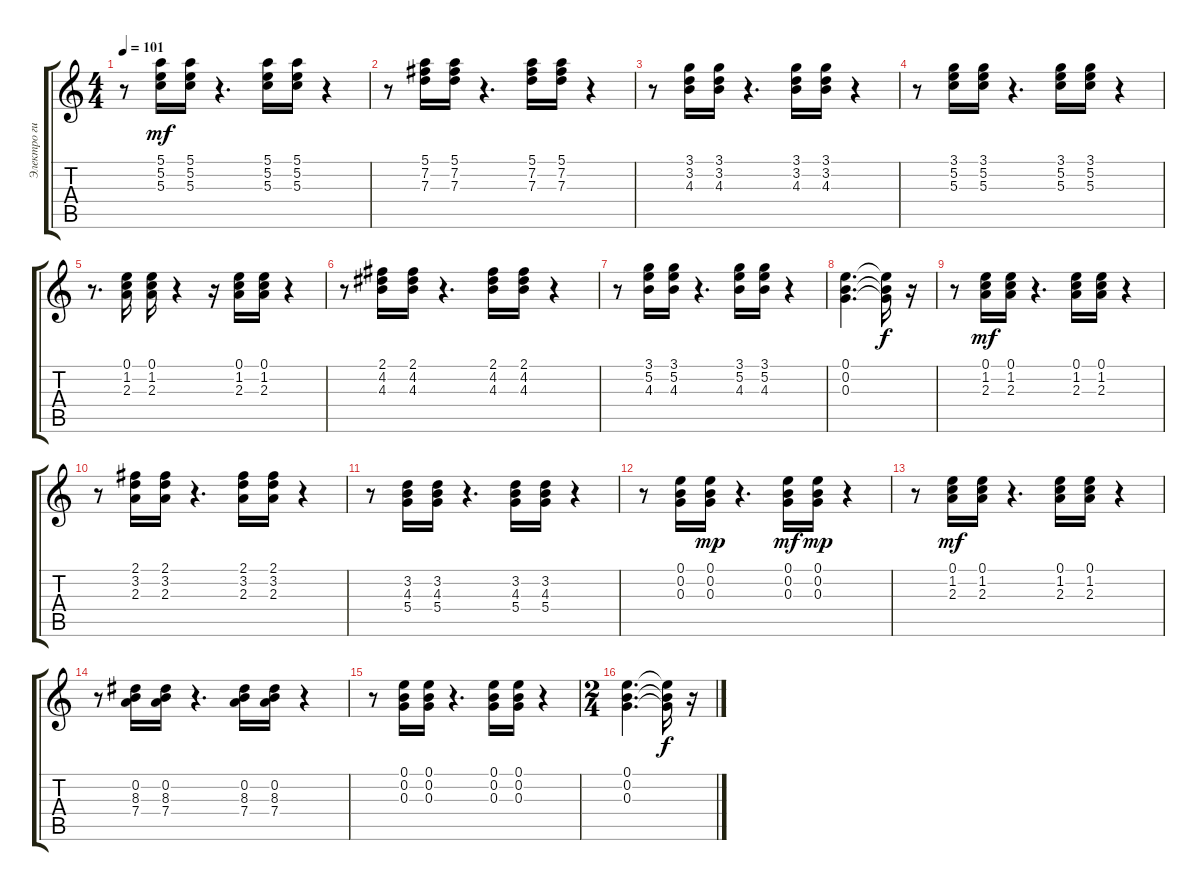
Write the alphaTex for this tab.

\track ("Электро гитара 2" "Электро ги") {instrument electricguitarmuted}
\staff {score tabs}
\tuning (E4 B3 G3 D3 A2 E2) {hide}
\ts (4 4)
\tempo 101
\clef g2
\ks c
r.8{dy mf} (5.1 5.2 5.3).16 (5.1 5.2 5.3).16 r.4{d} (5.1 5.2 5.3).16 (5.1 5.2 5.3).16 r.4 |
r.8 (5.1 7.2 7.3).16 (5.1 7.2 7.3).16 r.4{d} (5.1 7.2 7.3).16 (5.1 7.2 7.3).16 r.4 |
r.8 (3.1 3.2 4.3).16 (3.1 3.2 4.3).16 r.4{d} (3.1 3.2 4.3).16 (3.1 3.2 4.3).16 r.4 |
r.8 (3.1 5.2 5.3).16 (3.1 5.2 5.3).16 r.4{d} (3.1 5.2 5.3).16 (3.1 5.2 5.3).16 r.4 |
r.8{d} (0.1 1.2 2.3).16 (0.1 1.2 2.3).16 r.4 r.16 (0.1 1.2 2.3).16 (0.1 1.2 2.3).16 r.4 |
r.8 (2.1 4.2 4.3).16 (2.1 4.2 4.3).16 r.4{d} (2.1 4.2 4.3).16 (2.1 4.2 4.3).16 r.4 |
r.8 (3.1 5.2 4.3).16 (3.1 5.2 4.3).16 r.4{d} (3.1 5.2 4.3).16 (3.1 5.2 4.3).16 r.4 |
(0.1 0.2 0.3).4{d} (0.1{t} 0.2{t} 0.3{t}).16{dy f} r.16 |
r.8 (0.1 1.2 2.3).16{dy mf} (0.1 1.2 2.3).16 r.4{d} (0.1 1.2 2.3).16 (0.1 1.2 2.3).16 r.4 |
r.8 (2.1 3.2 2.3).16 (2.1 3.2 2.3).16 r.4{d} (2.1 3.2 2.3).16 (2.1 3.2 2.3).16 r.4 |
r.8 (3.2 4.3 5.4).16 (3.2 4.3 5.4).16 r.4{d} (3.2 4.3 5.4).16 (3.2 4.3 5.4).16 r.4 |
r.8 (0.1 0.2 0.3).16 (0.1 0.2 0.3).16{dy mp} r.4{d} (0.1 0.2 0.3).16{dy mf} (0.1 0.2 0.3).16{dy mp} r.4 |
r.8 (0.1 1.2 2.3).16{dy mf} (0.1 1.2 2.3).16 r.4{d} (0.1 1.2 2.3).16 (0.1 1.2 2.3).16 r.4 |
r.8 (0.2 8.3 7.4).16 (0.2 8.3 7.4).16 r.4{d} (0.2 8.3 7.4).16 (0.2 8.3 7.4).16 r.4 |
r.8 (0.1 0.2 0.3).16 (0.1 0.2 0.3).16 r.4{d} (0.1 0.2 0.3).16 (0.1 0.2 0.3).16 r.4 |
\ts (2 4)
(0.1 0.2 0.3).4{d} (0.1{t} 0.2{t} 0.3{t}).16{dy f} r.16
